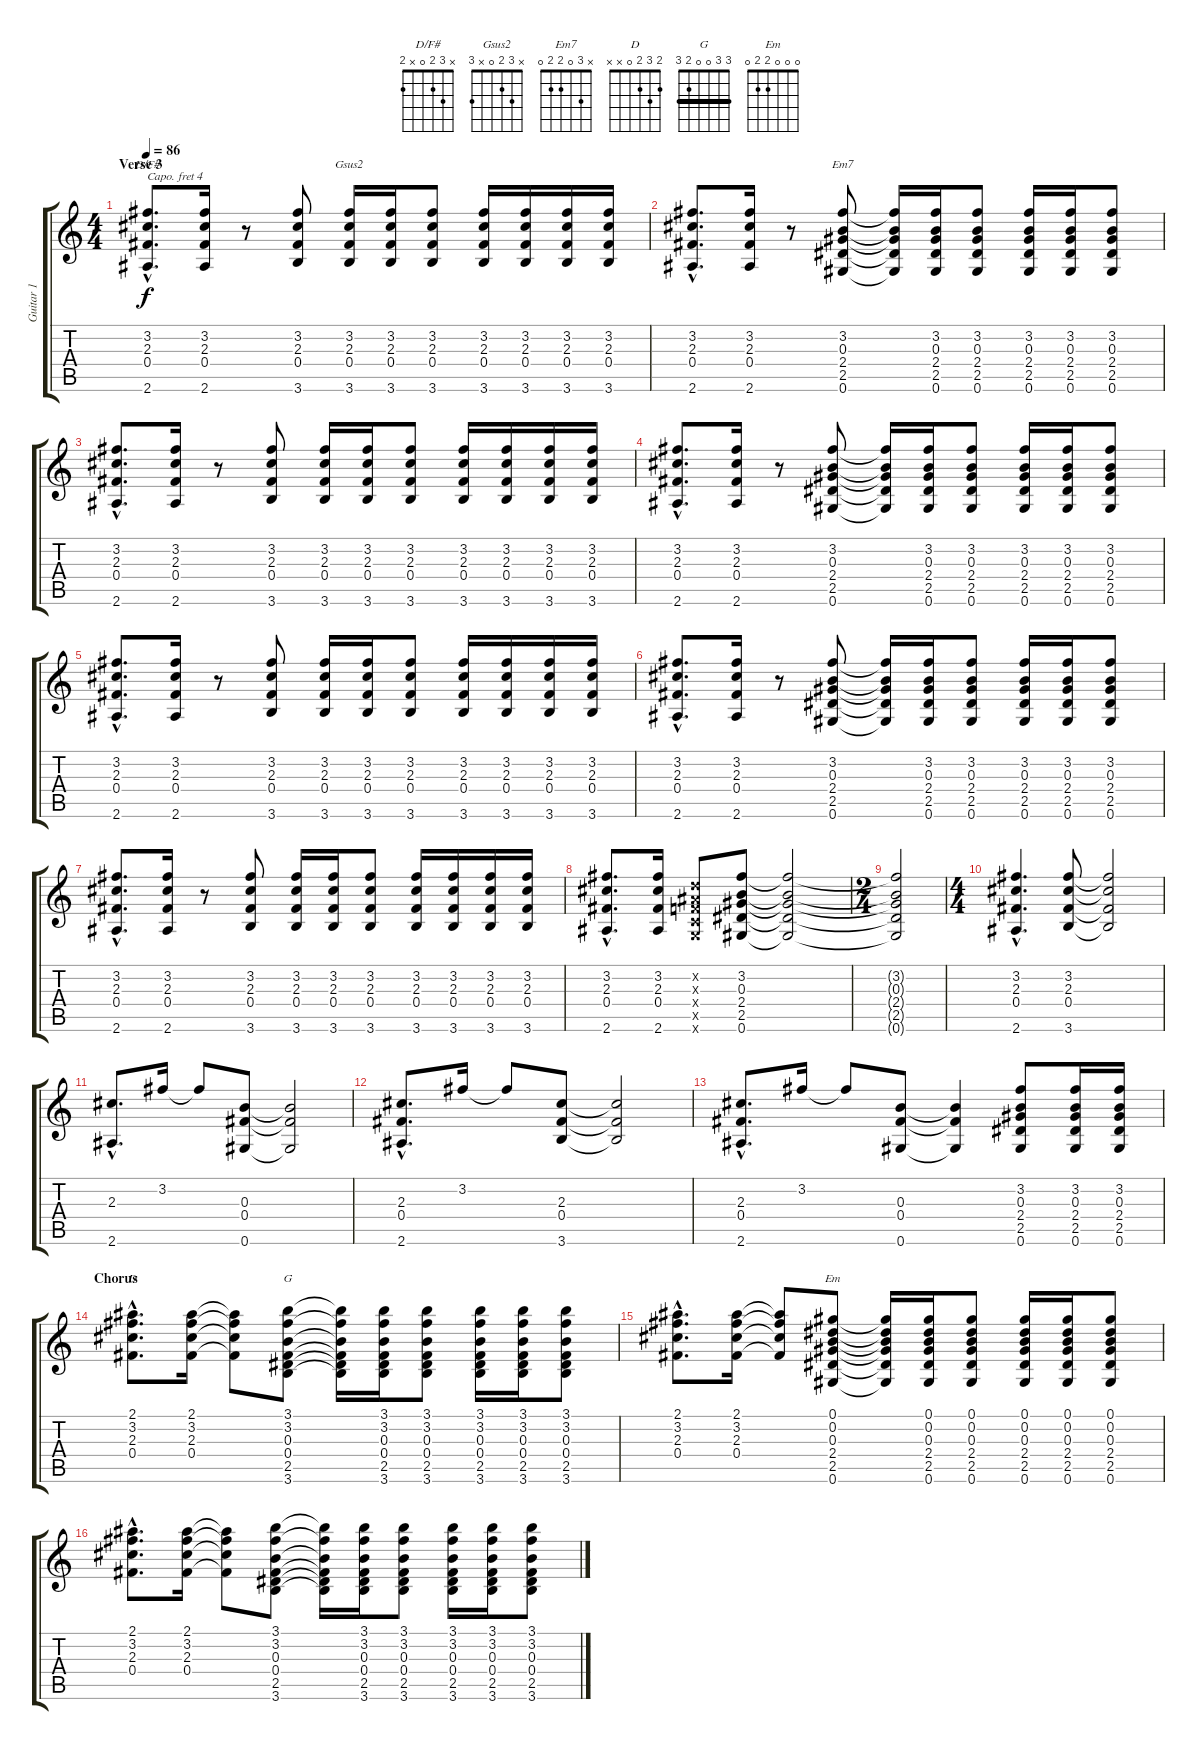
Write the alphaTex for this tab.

\track ("Guitar 1" "Guitar 1") {instrument acousticguitarsteel}
\staff {score tabs}
\capo 4
\tuning (E4 B3 G3 D3 A2 E2) {hide}
\chord ("D/F#" x 3 2 0 x 2)
\chord ("Gsus2" x 3 2 0 x 3)
\chord ("Em7" x 3 0 2 2 0)
\chord ("D" 2 3 2 0 x x)
\chord ("G" 3 3 0 0 2 3) {barre 3}
\chord ("Em" 0 0 0 2 2 0)
\ts (4 4)
\section ("" "Verse 3")
\tempo 86
\clef g2
\ks c
(3.2{hac} 2.3{hac} 0.4{hac} 2.6{hac}).8{d ch "D/F#" dy f} (3.2 2.3 0.4 2.6).16 r.8 (3.2 2.3 0.4 3.6).8 (3.2 2.3 0.4 3.6).16{ch "Gsus2"} (3.2 2.3 0.4 3.6).16 (3.2 2.3 0.4 3.6).8 (3.2 2.3 0.4 3.6).16 (3.2 2.3 0.4 3.6).16 (3.2 2.3 0.4 3.6).16 (3.2 2.3 0.4 3.6).16 |
(3.2{hac} 2.3{hac} 0.4{hac} 2.6{hac}).8{d} (3.2 2.3 0.4 2.6).16 r.8 (3.2 0.3 2.4 2.5 0.6).8{ch "Em7"} (3.2{t} 0.3{t} 2.4{t} 2.5{t} 0.6{t}).16 (3.2 0.3 2.4 2.5 0.6).16 (3.2 0.3 2.4 2.5 0.6).8 (3.2 0.3 2.4 2.5 0.6).16 (3.2 0.3 2.4 2.5 0.6).16 (3.2 0.3 2.4 2.5 0.6).8 |
(3.2{hac} 2.3{hac} 0.4{hac} 2.6{hac}).8{d} (3.2 2.3 0.4 2.6).16 r.8 (3.2 2.3 0.4 3.6).8 (3.2 2.3 0.4 3.6).16 (3.2 2.3 0.4 3.6).16 (3.2 2.3 0.4 3.6).8 (3.2 2.3 0.4 3.6).16 (3.2 2.3 0.4 3.6).16 (3.2 2.3 0.4 3.6).16 (3.2 2.3 0.4 3.6).16 |
(3.2{hac} 2.3{hac} 0.4{hac} 2.6{hac}).8{d} (3.2 2.3 0.4 2.6).16 r.8 (3.2 0.3 2.4 2.5 0.6).8 (3.2{t} 0.3{t} 2.4{t} 2.5{t} 0.6{t}).16 (3.2 0.3 2.4 2.5 0.6).16 (3.2 0.3 2.4 2.5 0.6).8 (3.2 0.3 2.4 2.5 0.6).16 (3.2 0.3 2.4 2.5 0.6).16 (3.2 0.3 2.4 2.5 0.6).8 |
(3.2{hac} 2.3{hac} 0.4{hac} 2.6{hac}).8{d} (3.2 2.3 0.4 2.6).16 r.8 (3.2 2.3 0.4 3.6).8 (3.2 2.3 0.4 3.6).16 (3.2 2.3 0.4 3.6).16 (3.2 2.3 0.4 3.6).8 (3.2 2.3 0.4 3.6).16 (3.2 2.3 0.4 3.6).16 (3.2 2.3 0.4 3.6).16 (3.2 2.3 0.4 3.6).16 |
(3.2{hac} 2.3{hac} 0.4{hac} 2.6{hac}).8{d} (3.2 2.3 0.4 2.6).16 r.8 (3.2 0.3 2.4 2.5 0.6).8 (3.2{t} 0.3{t} 2.4{t} 2.5{t} 0.6{t}).16 (3.2 0.3 2.4 2.5 0.6).16 (3.2 0.3 2.4 2.5 0.6).8 (3.2 0.3 2.4 2.5 0.6).16 (3.2 0.3 2.4 2.5 0.6).16 (3.2 0.3 2.4 2.5 0.6).8 |
(3.2{hac} 2.3{hac} 0.4{hac} 2.6{hac}).8{d} (3.2 2.3 0.4 2.6).16 r.8 (3.2 2.3 0.4 3.6).8 (3.2 2.3 0.4 3.6).16 (3.2 2.3 0.4 3.6).16 (3.2 2.3 0.4 3.6).8 (3.2 2.3 0.4 3.6).16 (3.2 2.3 0.4 3.6).16 (3.2 2.3 0.4 3.6).16 (3.2 2.3 0.4 3.6).16 |
(3.2{hac} 2.3{hac} 0.4{hac} 2.6{hac}).8{d} (3.2 2.3 0.4 2.6).16 (-1.2{x} -1.3{x} -1.4{x} -1.5{x} -1.6{x}).8 (3.2 0.3 2.4 2.5 0.6).8 (3.2{t} 0.3{t} 2.4{t} 2.5{t} 0.6{t}).2 |
\ts (2 4)
(3.2{t} 0.3{t} 2.4{t} 2.5{t} 0.6{t}).2 |
\ts (4 4)
(3.2{hac} 2.3{hac} 0.4{hac} 2.6{hac}).4{d} (3.2 2.3 0.4 3.6).8 (3.2{t} 2.3{t} 0.4{t} 3.6{t}).2 |
(2.3{hac} 2.6{hac}).8{d} 3.2.16 3.2{t}.8 (0.3 0.4 0.6).8 (0.3{t} 0.4{t} 0.6{t}).2 |
(2.3{hac} 0.4{hac} 2.6{hac}).8{d} 3.2.16 3.2{t}.8 (2.3 0.4 3.6).8 (2.3{t} 0.4{t} 3.6{t}).2 |
(2.3{hac} 0.4{hac} 2.6{hac}).8{d} 3.2.16 3.2{t}.8 (0.3 0.4 0.6).8 (0.3{t} 0.4{t} 0.6{t}).4 (3.2 0.3 2.4 2.5 0.6).8 (3.2 0.3 2.4 2.5 0.6).16 (3.2 0.3 2.4 2.5 0.6).16 |
\section ("" "Chorus")
(2.1{hac} 3.2{hac} 2.3{hac} 0.4{hac}).8{d ch "D"} (2.1 3.2 2.3 0.4).16 (2.1{t} 3.2{t} 2.3{t} 0.4{t}).8 (3.1 3.2 0.3 0.4 2.5 3.6).8{ch "G"} (3.1{t} 3.2{t} 0.3{t} 0.4{t} 2.5{t} 3.6{t}).16 (3.1 3.2 0.3 0.4 2.5 3.6).16 (3.1 3.2 0.3 0.4 2.5 3.6).8 (3.1 3.2 0.3 0.4 2.5 3.6).16 (3.1 3.2 0.3 0.4 2.5 3.6).16 (3.1 3.2 0.3 0.4 2.5 3.6).8 |
(2.1{hac} 3.2{hac} 2.3{hac} 0.4{hac}).8{d} (2.1 3.2 2.3 0.4).16 (2.1{t} 3.2{t} 2.3{t} 0.4{t}).8 (0.1 0.2 0.3 2.4 2.5 0.6).8{ch "Em"} (0.1{t} 0.2{t} 0.3{t} 2.4{t} 2.5{t} 0.6{t}).16 (0.1 0.2 0.3 2.4 2.5 0.6).16 (0.1 0.2 0.3 2.4 2.5 0.6).8 (0.1 0.2 0.3 2.4 2.5 0.6).16 (0.1 0.2 0.3 2.4 2.5 0.6).16 (0.1 0.2 0.3 2.4 2.5 0.6).8 |
(2.1{hac} 3.2{hac} 2.3{hac} 0.4{hac}).8{d} (2.1 3.2 2.3 0.4).16 (2.1{t} 3.2{t} 2.3{t} 0.4{t}).8 (3.1 3.2 0.3 0.4 2.5 3.6).8 (3.1{t} 3.2{t} 0.3{t} 0.4{t} 2.5{t} 3.6{t}).16 (3.1 3.2 0.3 0.4 2.5 3.6).16 (3.1 3.2 0.3 0.4 2.5 3.6).8 (3.1 3.2 0.3 0.4 2.5 3.6).16 (3.1 3.2 0.3 0.4 2.5 3.6).16 (3.1 3.2 0.3 0.4 2.5 3.6).8
